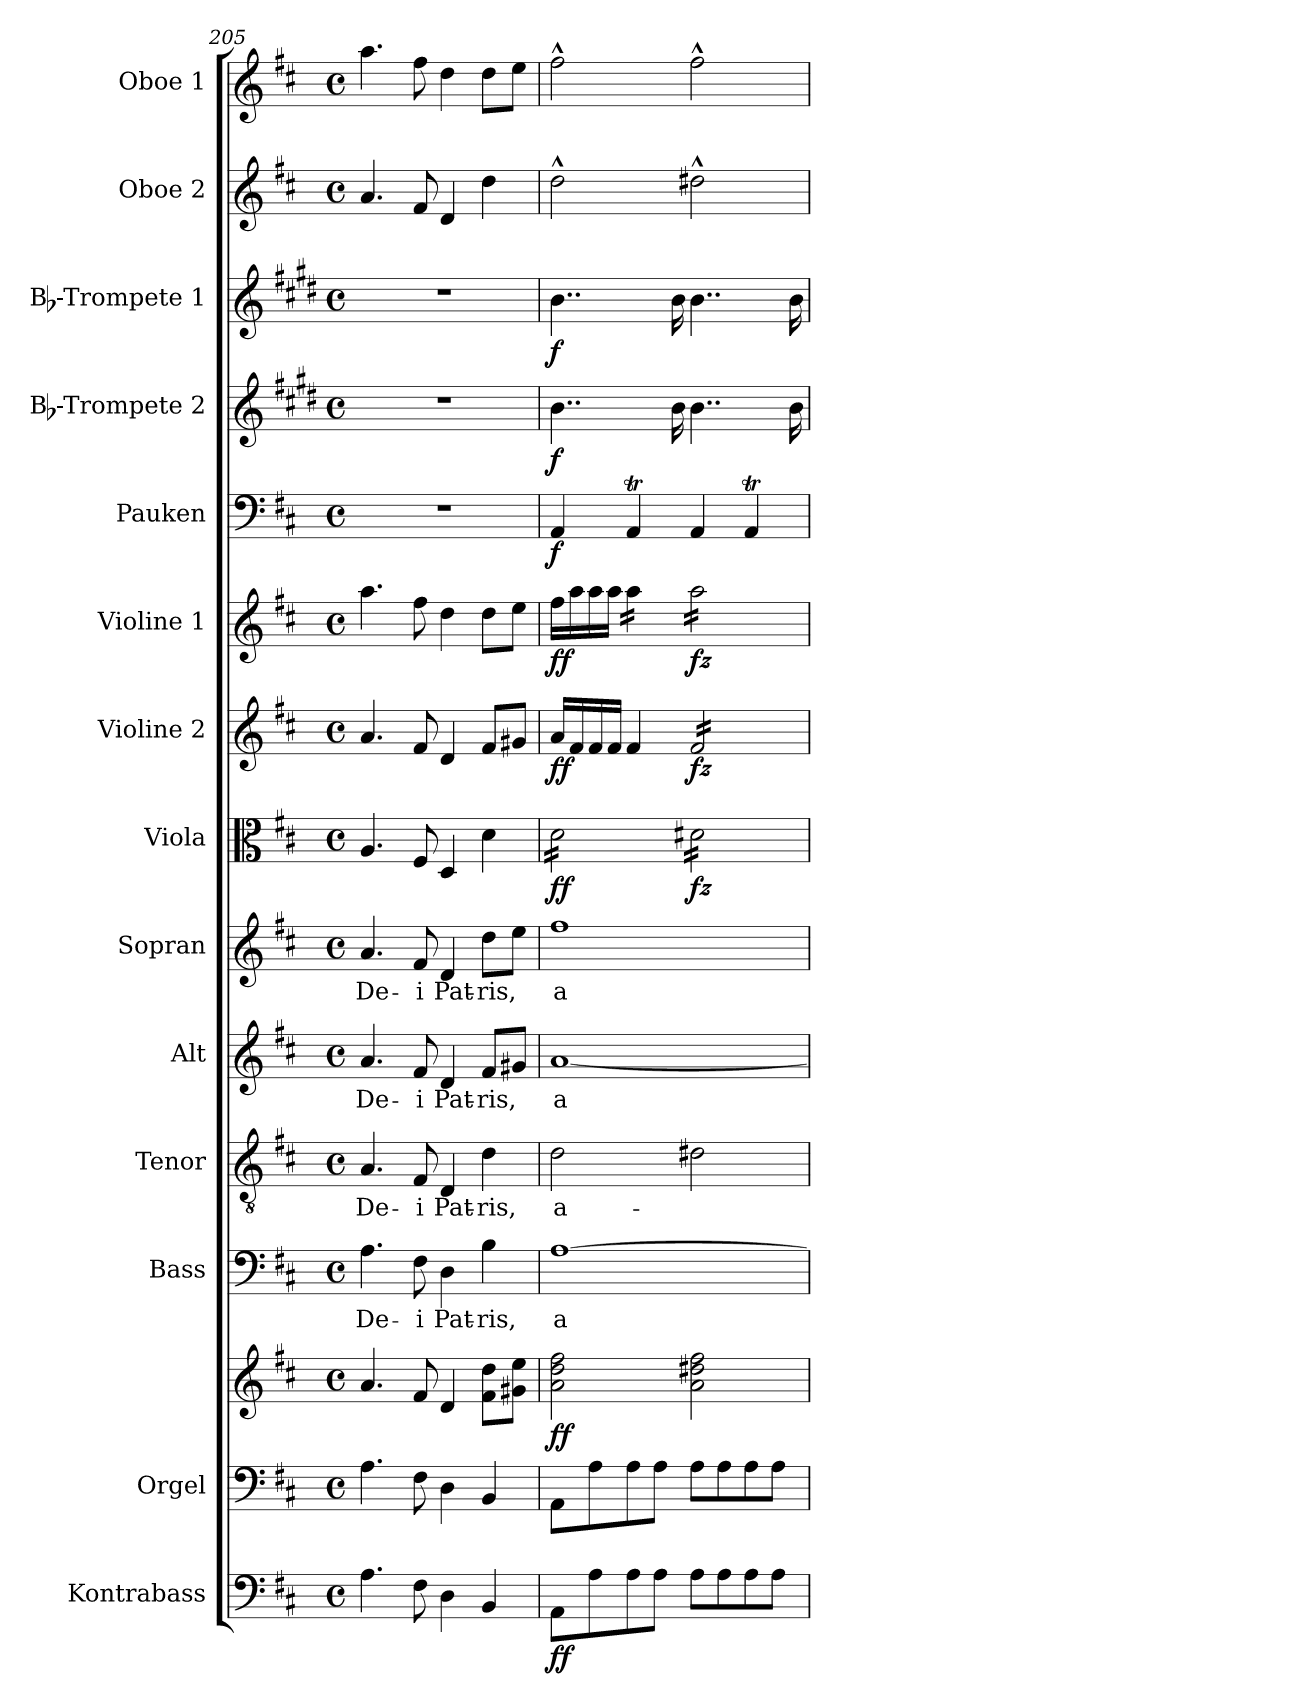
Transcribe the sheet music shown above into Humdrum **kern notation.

**kern	**dynam	**kern	**kern	**dynam	**kern	**text	**kern	**text	**kern	**text	**kern	**text	**kern	**dynam	**kern	**dynam	**kern	**dynam	**kern	**dynam	**kern	**dynam	**kern	**dynam	**kern	**kern
*part14	*part14	*part13	*part13	*part13	*part12	*part12	*part11	*part11	*part10	*part10	*part9	*part9	*part8	*part8	*part7	*part7	*part6	*part6	*part5	*part5	*part4	*part4	*part3	*part3	*part2	*part1
*staff15	*staff15	*staff14	*staff13	*staff13/14	*staff12	*staff12	*staff11	*staff11	*staff10	*staff10	*staff9	*staff9	*staff8	*staff8	*staff7	*staff7	*staff6	*staff6	*staff5	*staff5	*staff4	*staff4	*staff3	*staff3	*staff2	*staff1
*I"Kontrabass	*	*I"Orgel	*	*	*I"Bass	*	*I"Tenor	*	*I"Alt	*	*I"Sopran	*	*I"Viola	*	*I"Violine 2	*	*I"Violine 1	*	*I"Pauken	*	*I"Bb-Trompete 2	*	*I"Bb-Trompete 1	*	*I"Oboe 2	*I"Oboe 1
*I'Kb.	*	*I'Org.	*	*	*I'B.	*	*I'T.	*	*I'A.	*	*I'S.	*	*I'Vla.	*	*I'Vl. 2	*	*I'Vl. 1	*	*I'Pk.	*	*I'Bb Trp. 2	*	*I'Bb Trp. 1	*	*I'Ob. 2	*I'Ob. 1
*clefF4	*	*clefF4	*clefG2	*	*clefF4	*	*clefGv2	*	*clefG2	*	*clefG2	*	*clefC3	*	*clefG2	*	*clefG2	*	*clefF4	*	*clefG2	*	*clefG2	*	*clefG2	*clefG2
*ITrd7c12	*	*	*	*	*	*	*	*	*	*	*	*	*	*	*	*	*	*	*	*	*ITrd1c2	*	*ITrd1c2	*	*	*
*k[f#c#]	*	*k[f#c#]	*k[f#c#]	*	*k[f#c#]	*	*k[f#c#]	*	*k[f#c#]	*	*k[f#c#]	*	*k[f#c#]	*	*k[f#c#]	*	*k[f#c#]	*	*k[f#c#]	*	*k[f#c#]	*	*k[f#c#]	*	*k[f#c#]	*k[f#c#]
*D:	*	*D:	*D:	*	*D:	*	*D:	*	*D:	*	*D:	*	*D:	*	*D:	*	*D:	*	*D:	*	*D:	*	*D:	*	*D:	*D:
*M4/4	*	*M4/4	*M4/4	*	*M4/4	*	*M4/4	*	*M4/4	*	*M4/4	*	*M4/4	*	*M4/4	*	*M4/4	*	*M4/4	*	*M4/4	*	*M4/4	*	*M4/4	*M4/4
*met(c)	*	*met(c)	*met(c)	*	*met(c)	*	*met(c)	*	*met(c)	*	*met(c)	*	*met(c)	*	*met(c)	*	*met(c)	*	*met(c)	*	*met(c)	*	*met(c)	*	*met(c)	*met(c)
=205	=205	=205	=205	=205	=205	=205	=205	=205	=205	=205	=205	=205	=205	=205	=205	=205	=205	=205	=205	=205	=205	=205	=205	=205	=205	=205
!	!	!	!	!	!	!LO:LY:b	!	!LO:LY:b	!	!LO:LY:b	!	!LO:LY:b	!	!	!	!	!	!	!	!	!	!	!	!	!	!
4.AA\	.	4.A\	4.a/	.	4.A\	De-	4.A/	De-	4.a/	De-	4.a/	De-	4.A/	.	4.a/	.	4.aa\	.	1r	.	1r	.	1r	.	4.a/	4.aa\
!	!	!	!	!	!	!LO:LY:b	!	!LO:LY:b	!	!LO:LY:b	!	!LO:LY:b	!	!	!	!	!	!	!	!	!	!	!	!	!	!
8FF#\	.	8F#\	8f#/	.	8F#\	-i	8F#/	-i	8f#/	-i	8f#/	-i	8F#/	.	8f#/	.	8ff#\	.	.	.	.	.	.	.	8f#/	8ff#\
!	!	!	!	!	!	!LO:LY:b	!	!LO:LY:b	!	!LO:LY:b	!	!LO:LY:b	!	!	!	!	!	!	!	!	!	!	!	!	!	!
4DD\	.	4D\	4d/	.	4D\	Pat-	4D/	Pat-	4d/	Pat-	4d/	Pat-	4D/	.	4d/	.	4dd\	.	.	.	.	.	.	.	4d/	4dd\
!	!	!	!	!	!	!LO:LY:b	!	!LO:LY:b	!	!LO:LY:b	!	!LO:LY:b	!	!	!	!	!	!	!	!	!	!	!	!	!	!
4BBB/	.	4BB/	8f#\ 8dd\L	.	4B\	-ris,	4d\	-ris,	8f#/L	-ris,	8dd\L	-ris,	4d\	.	8f#/L	.	8dd\L	.	.	.	.	.	.	.	4dd\	8dd\L
.	.	.	8g#X\ 8ee\J	.	.	.	.	.	8g#X/J	.	8ee\J	.	.	.	8g#X/J	.	8ee\J	.	.	.	.	.	.	.	.	8ee\J
=206	=206	=206	=206	=206	=206	=206	=206	=206	=206	=206	=206	=206	=206	=206	=206	=206	=206	=206	=206	=206	=206	=206	=206	=206	=206	=206
!	!LO:DY:b	!	!	!LO:DY:b	!	!LO:LY:b	!	!LO:LY:b	!	!LO:LY:b	!	!LO:LY:b	!	!LO:DY:b	!	!LO:DY:b	!	!LO:DY:b	!	!LO:DY:b	!	!LO:DY:b	!	!LO:DY:b	!	!
*	*	*	*	*	*	*	*	*	*	*	*	*	*tremolo	*	*	*	*	*	*	*	*	*	*	*	*	*
8AAA\L	ff	8AA\L	2a\ 2dd\ 2ff#\	ff	[1A	a-	2d\	a-	[1a	a-	1ff#	a-	16d\LL	ff	16a/LL	ff	16ff#\LL	ff	4AA/	f	4..a\	f	4..a\	f	2dd^^>\	2ff#^^>\
.	.	.	.	.	.	.	.	.	.	.	.	.	16d\	.	16f#/	.	16aa\	.	.	.	.	.	.	.	.	.
8AA\	.	8A\	.	.	.	.	.	.	.	.	.	.	16d\	.	16f#/	.	16aa\	.	.	.	.	.	.	.	.	.
.	.	.	.	.	.	.	.	.	.	.	.	.	16d\	.	16f#/JJ	.	16aa\JJ	.	.	.	.	.	.	.	.	.
*	*	*	*	*	*	*	*	*	*	*	*	*	*	*	*	*	*tremolo	*	*	*	*	*	*	*	*	*
8AA\	.	8A\	.	.	.	.	.	.	.	.	.	.	16d\	.	4f#/	.	16aa\LL	.	4AAT/	.	.	.	.	.	.	.
.	.	.	.	.	.	.	.	.	.	.	.	.	16d\	.	.	.	16aa\	.	.	.	.	.	.	.	.	.
8AA\J	.	8A\J	.	.	.	.	.	.	.	.	.	.	16d\	.	.	.	16aa\	.	.	.	.	.	.	.	.	.
.	.	.	.	.	.	.	.	.	.	.	.	.	16d\JJ	.	.	.	16aa\JJ	.	.	.	16a\	.	16a\	.	.	.
!	!	!	!	!	!	!	!	!	!	!	!	!	!	!LO:DY:b	!	!LO:DY:b	!	!LO:DY:b	!	!	!	!	!	!	!	!
*	*	*	*	*	*	*	*	*	*	*	*	*	*	*	*tremolo	*	*	*	*	*	*	*	*	*	*	*
8AA\L	.	8A\L	2a\ 2dd#X\ 2ff#\	.	.	.	2d#X\	.	.	.	.	.	16d#X\LL	fz	16f#/LL	fz	16aa\LL	fz	4AA/	.	4..a\	.	4..a\	.	2dd#X^^>\	2ff#^^>\
.	.	.	.	.	.	.	.	.	.	.	.	.	16d#X\	.	16f#/	.	16aa\	.	.	.	.	.	.	.	.	.
8AA\	.	8A\	.	.	.	.	.	.	.	.	.	.	16d#X\	.	16f#/	.	16aa\	.	.	.	.	.	.	.	.	.
.	.	.	.	.	.	.	.	.	.	.	.	.	16d#X\	.	16f#/	.	16aa\	.	.	.	.	.	.	.	.	.
8AA\	.	8A\	.	.	.	.	.	.	.	.	.	.	16d#X\	.	16f#/	.	16aa\	.	4AAT/	.	.	.	.	.	.	.
.	.	.	.	.	.	.	.	.	.	.	.	.	16d#X\	.	16f#/	.	16aa\	.	.	.	.	.	.	.	.	.
8AA\J	.	8A\J	.	.	.	.	.	.	.	.	.	.	16d#X\	.	16f#/	.	16aa\	.	.	.	.	.	.	.	.	.
.	.	.	.	.	.	.	.	.	.	.	.	.	16d#X\JJ	.	16f#/JJ	.	16aa\JJ	.	.	.	16a\	.	16a\	.	.	.
*	*	*	*	*	*	*	*	*	*	*	*	*	*	*	*	*	*Xtremolo	*	*	*	*	*	*	*	*	*
*	*	*	*	*	*	*	*	*	*	*	*	*	*	*	*Xtremolo	*	*	*	*	*	*	*	*	*	*	*
*	*	*	*	*	*	*	*	*	*	*	*	*	*Xtremolo	*	*	*	*	*	*	*	*	*	*	*	*	*
=	=	=	=	=	=	=	=	=	=	=	=	=	=	=	=	=	=	=	=	=	=	=	=	=	=	=
*-	*-	*-	*-	*-	*-	*-	*-	*-	*-	*-	*-	*-	*-	*-	*-	*-	*-	*-	*-	*-	*-	*-	*-	*-	*-	*-
